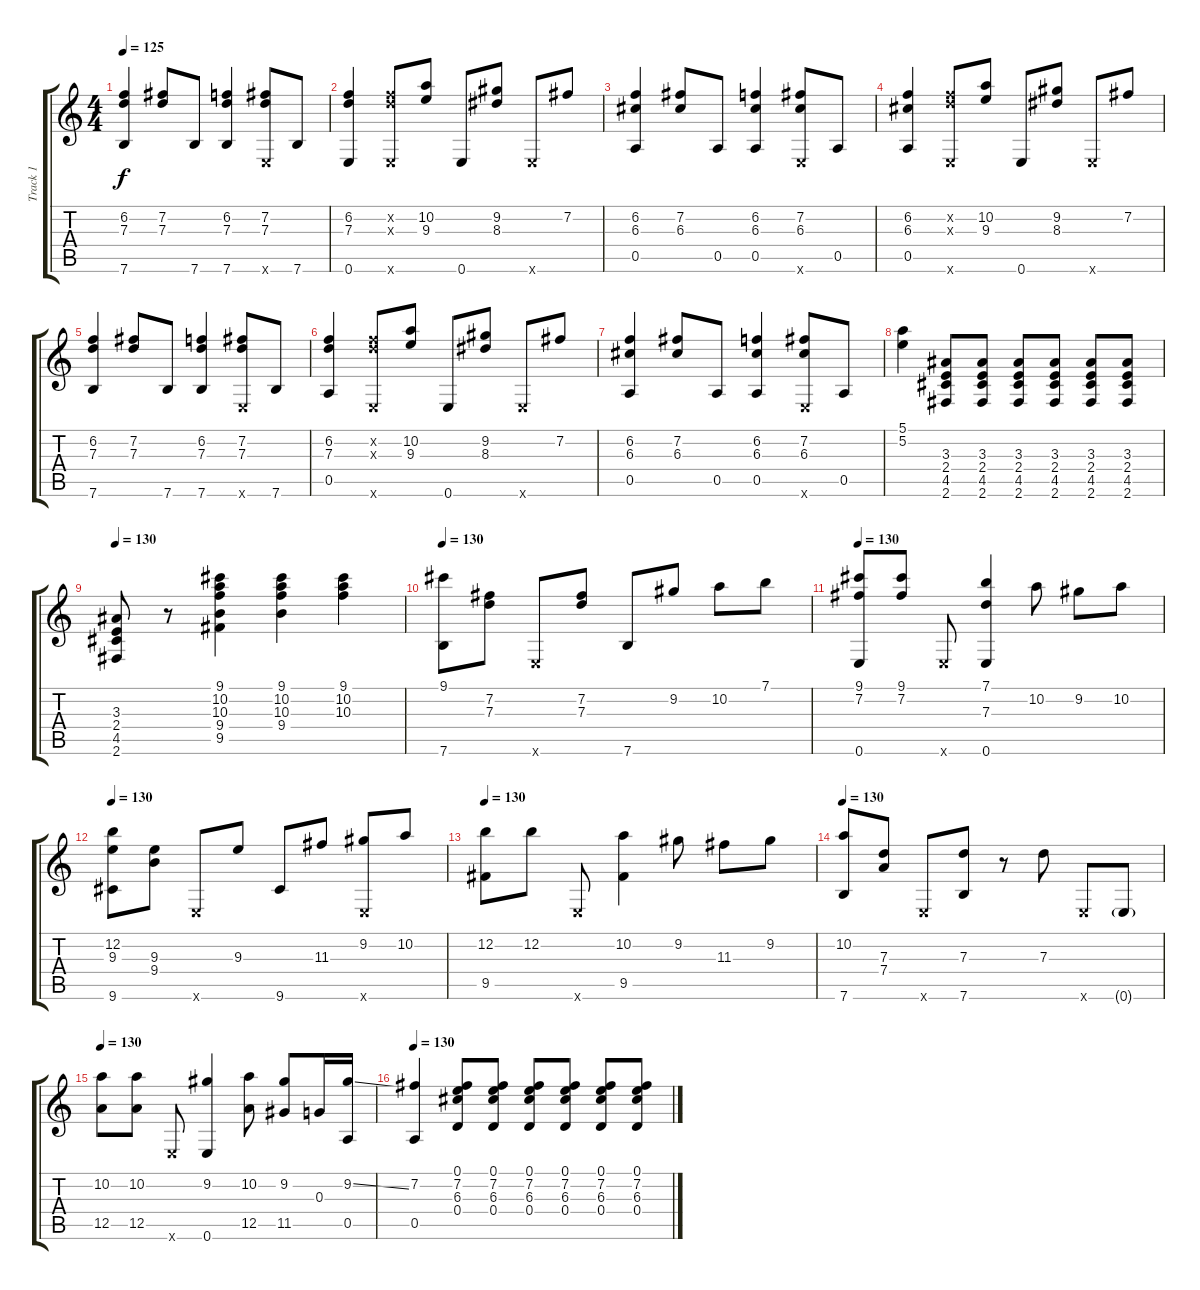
\track ("Track 1" "Track 1") {instrument acousticguitarsteel}
\staff {score tabs}
\tuning (E4 B3 G3 D3 A2 E2) {hide}
\ts (4 4)
\tempo 125
\clef g2
\ks c
(6.2 7.3 7.6).4{dy f} (7.2 7.3).8 7.6.8 (6.2 7.3 7.6).4 (7.2 7.3 0.6{x}).8 7.6.8 |
(6.2 7.3 0.6).4 (6.2{x} 7.3{x} 0.6{x}).8 (10.2 9.3).8 0.6.8 (9.2 8.3).8 0.6{x}.8 7.2.8 |
(6.2 6.3 0.5).4 (7.2 6.3).8 0.5.8 (6.2 6.3 0.5).4 (7.2 6.3 0.6{x}).8 0.5.8 |
(6.2 6.3 0.5).4 (6.2{x} 7.3{x} 0.6{x}).8 (10.2 9.3).8 0.6.8 (9.2 8.3).8 0.6{x}.8 7.2.8 |
(6.2 7.3 7.6).4 (7.2 7.3).8 7.6.8 (6.2 7.3 7.6).4 (7.2 7.3 0.6{x}).8 7.6.8 |
(6.2 7.3 0.5).4 (6.2{x} 7.3{x} 0.6{x}).8 (10.2 9.3).8 0.6.8 (9.2 8.3).8 0.6{x}.8 7.2.8 |
(6.2 6.3 0.5).4 (7.2 6.3).8 0.5.8 (6.2 6.3 0.5).4 (7.2 6.3 0.6{x}).8 0.5.8 |
(5.1 5.2).4 (3.3 2.4 4.5 2.6).8 (3.3 2.4 4.5 2.6).8 (3.3 2.4 4.5 2.6).8 (3.3 2.4 4.5 2.6).8 (3.3 2.4 4.5 2.6).8 (3.3 2.4 4.5 2.6).8 |
\tempo 130
(3.3 2.4 4.5 2.6).8 r.8 (9.1 10.2 10.3 9.4 9.5).4 (9.1 10.2 10.3 9.4).4 (9.1 10.2 10.3).4 |
\tempo 130
(9.1 7.6).8 (7.2 7.3).8 0.6{x}.8 (7.2 7.3).8 7.6.8 9.2.8 10.2.8 7.1.8 |
\tempo 130
(9.1 7.2 0.6).8 (9.1 7.2).8 0.6{x}.8 (7.1 7.3 0.6).4 10.2.8 9.2.8 10.2.8 |
\tempo 130
(12.2 9.3 9.6).8 (9.3 9.4).8 0.6{x}.8 9.3.8 9.6.8 11.3.8 (9.2 0.6{x}).8 10.2.8 |
\tempo 130
(12.2 9.5).8 12.2.8 0.6{x}.8 (10.2 9.5).4 9.2.8 11.3.8 9.2.8 |
\tempo 130
(10.2 7.6).8 (7.3 7.4).8 0.6{x}.8 (7.3 7.6).8 r.8 7.3.8 0.6{x}.8 0.6{g}.8 |
\tempo 130
(10.2 12.5).8 (10.2 12.5).8 0.6{x}.8 (9.2 0.6).4 (10.2 12.5).8 (9.2 11.5).8 0.3.16 (9.2{ss} 0.5).16 |
\tempo 130
(7.2 0.5).4 (0.1 7.2 6.3 0.4).8 (0.1 7.2 6.3 0.4).8 (0.1 7.2 6.3 0.4).8 (0.1 7.2 6.3 0.4).8 (0.1 7.2 6.3 0.4).8 (0.1 7.2 6.3 0.4).8
